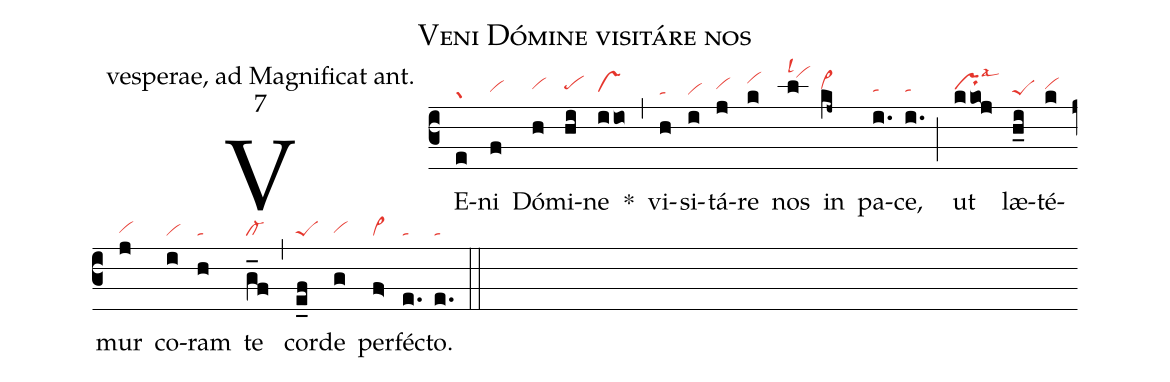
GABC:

name: Veni Dómine visitáre nos;
office-part: vesperae, ad Magnificat ant.;
mode: 7;
nabc-lines: 1;
%%
(c3)
VE(e|gr)ni(f|vihg) Dó(h|vihh)mi(hi|pehh)ne(iio|vshg) *(,)
vi(h|ta)si(i|vi)tá(j|vihh)re(k|vihj) nos(l|vihllsl1) in(kj~|vi>hh) pa(i.|tahg)ce,(i.|tahg) (;)
ut(kko!j|prhhlsal3) læ(h_i|peS)té(k|vihh)mur(j|vihg) co(i|vi)ram(h|ta) te(g_f|cl-) (,)
cor(e_f|peS)de(g|vihg) per(f>|vi>)féc(e.|ta)to.(e.|ta) (::)
